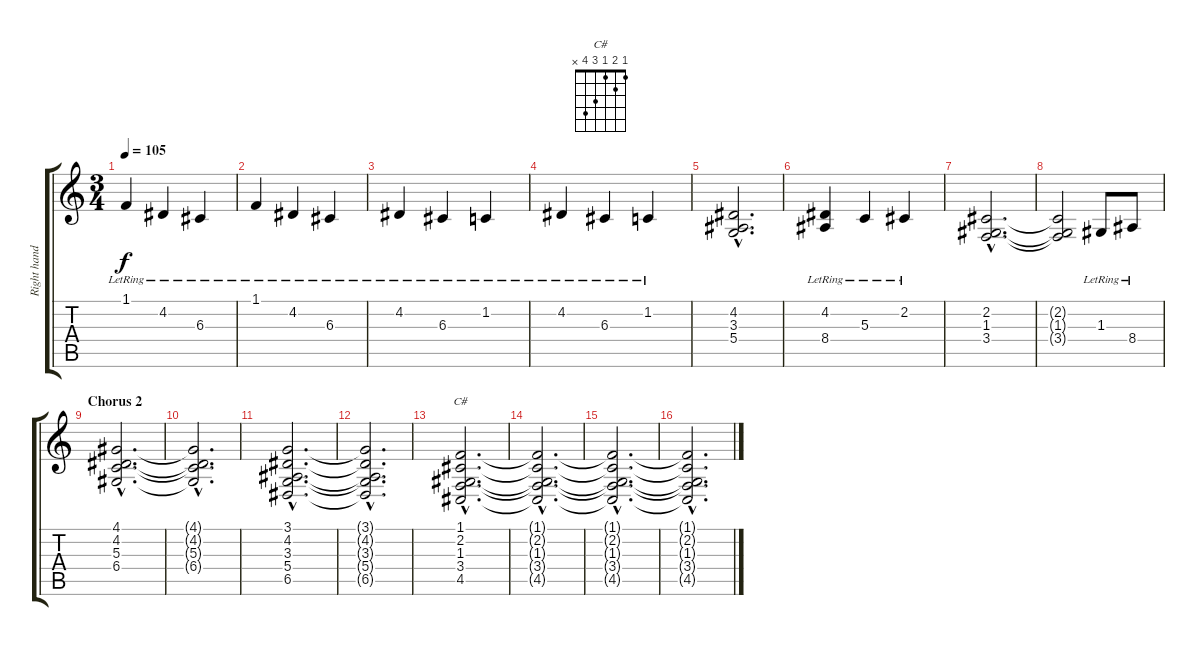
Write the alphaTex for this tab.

\track ("Right hand" "Right hand") {instrument brightacousticpiano}
\staff {score tabs}
\tuning (E4 B3 G3 D3 A2 E2) {hide}
\chord ("C#" 1 2 1 3 4 x)
\ts (3 4)
\tempo 105
\clef g2
\ks c
1.1{lr}.4{dy f} 4.2{lr}.4 6.3{lr}.4 |
1.1{lr}.4 4.2{lr}.4 6.3{lr}.4 |
4.2{lr}.4 6.3{lr}.4 1.2{lr}.4 |
4.2{lr}.4 6.3{lr}.4 1.2{lr}.4 |
(4.2{hac} 3.3{hac} 5.4{hac}).2{d} |
(4.2 8.4{lr}).4 5.3{lr}.4 2.2{lr}.4 |
(2.2{hac} 1.3{hac} 3.4{hac}).2{d} |
(2.2{t} 1.3{t} 3.4{t}).2 1.3{lr}.8 8.4{lr}.8 |
\section ("" "Chorus 2")
(4.1{hac} 4.2{hac} 5.3{hac} 6.4{hac}).2{d} |
(4.1{hac t} 4.2{hac t} 5.3{hac t} 6.4{hac t}).2{d} |
(3.1{hac} 4.2{hac} 3.3{hac} 5.4{hac} 6.5{hac}).2{d} |
(3.1{hac t} 4.2{hac t} 3.3{hac t} 5.4{hac t} 6.5{hac t}).2{d} |
(1.1{hac} 2.2{hac} 1.3{hac} 3.4{hac} 4.5{hac}).2{d ch "C#"} |
(1.1{hac t} 2.2{hac t} 1.3{hac t} 3.4{hac t} 4.5{hac t}).2{d} |
(1.1{hac t} 2.2{hac t} 1.3{hac t} 3.4{hac t} 4.5{hac t}).2{d} |
(1.1{hac t} 2.2{hac t} 1.3{hac t} 3.4{hac t} 4.5{hac t}).2{d}
